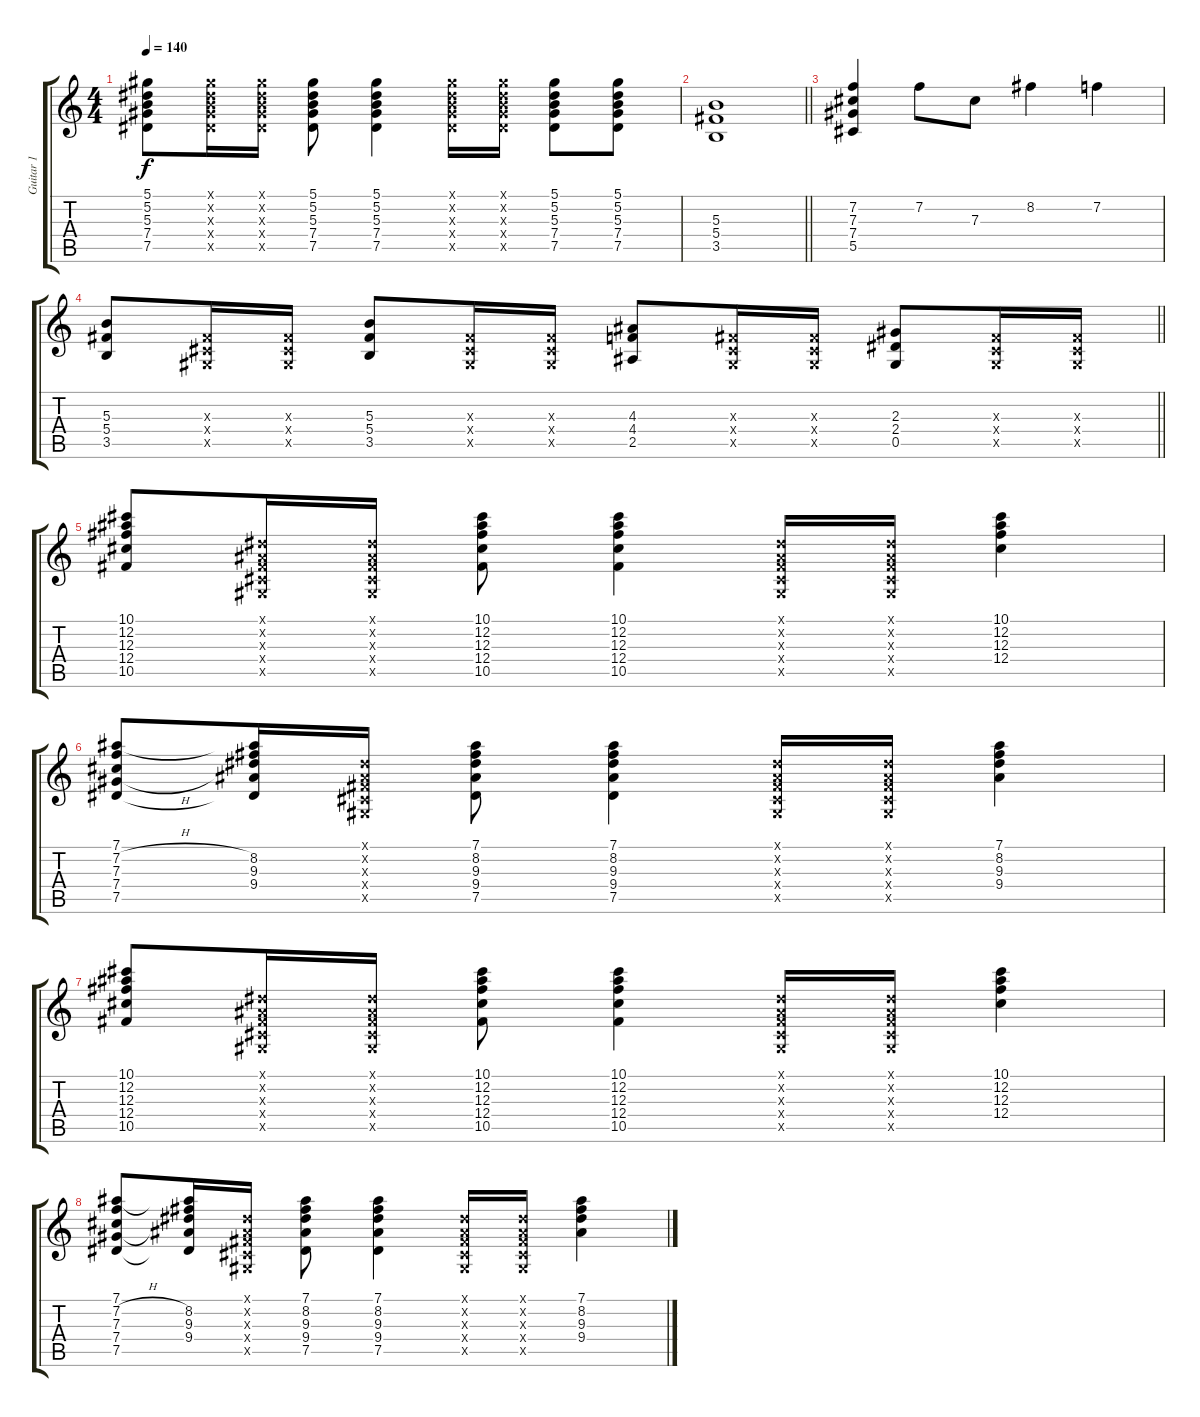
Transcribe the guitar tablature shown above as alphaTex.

\track ("Guitar 1" "Guitar 1") {instrument electricguitarclean}
\staff {score tabs}
\tuning (Eb4 Bb3 Gb3 Db3 Ab2 Eb2) {hide}
\ts (4 4)
\tempo 140
\clef g2
\ks c
(5.1 5.2 5.3 7.4 7.5).8{dy f} (5.1{x} 5.2{x} 5.3{x} 7.4{x} 7.5{x}).16 (5.1{x} 5.2{x} 5.3{x} 7.4{x} 7.5{x}).16 (5.1 5.2 5.3 7.4 7.5).8 (5.1 5.2 5.3 7.4 7.5).4 (5.1{x} 5.2{x} 5.3{x} 7.4{x} 7.5{x}).16 (5.1{x} 5.2{x} 5.3{x} 7.4{x} 7.5{x}).16 (5.1 5.2 5.3 7.4 7.5).8 (5.1 5.2 5.3 7.4 7.5).8 |
\barLineRight lightlight
(5.3 5.4 3.5).1 |
(7.2 7.3 7.4 5.5).4 7.2.8 7.3.8 8.2.4 7.2.4 |
\barLineRight lightlight
(5.3 5.4 3.5).8 (0.3{x} 0.4{x} 0.5{x}).16 (0.3{x} 0.4{x} 0.5{x}).16 (5.3 5.4 3.5).8 (0.3{x} 0.4{x} 0.5{x}).16 (0.3{x} 0.4{x} 0.5{x}).16 (4.3 4.4 2.5).8 (0.3{x} 0.4{x} 0.5{x}).16 (0.3{x} 0.4{x} 0.5{x}).16 (2.3 2.4 0.5).8 (0.3{x} 0.4{x} 0.5{x}).16 (0.3{x} 0.4{x} 0.5{x}).16 |
(10.1 12.2 12.3 12.4 10.5).8 (0.1{x} 0.2{x} 0.3{x} 0.4{x} 0.5{x}).16 (0.1{x} 0.2{x} 0.3{x} 0.4{x} 0.5{x}).16 (10.1 12.2 12.3 12.4 10.5).8 (10.1 12.2 12.3 12.4 10.5).4 (0.1{x} 0.2{x} 0.3{x} 0.4{x} 0.5{x}).16 (0.1{x} 0.2{x} 0.3{x} 0.4{x} 0.5{x}).16 (10.1 12.2 12.3 12.4).4 |
(7.1 7.2{h} 7.3 7.4{h} 7.5).8 (7.1{t} 8.2 9.3 9.4 7.5{t}).16 (0.1{x} 0.2{x} 0.3{x} 0.4{x} 0.5{x}).16 (7.1 8.2 9.3 9.4 7.5).8 (7.1 8.2 9.3 9.4 7.5).4 (0.1{x} 0.2{x} 0.3{x} 0.4{x} 0.5{x}).16 (0.1{x} 0.2{x} 0.3{x} 0.4{x} 0.5{x}).16 (7.1 8.2 9.3 9.4).4 |
(10.1 12.2 12.3 12.4 10.5).8 (0.1{x} 0.2{x} 0.3{x} 0.4{x} 0.5{x}).16 (0.1{x} 0.2{x} 0.3{x} 0.4{x} 0.5{x}).16 (10.1 12.2 12.3 12.4 10.5).8 (10.1 12.2 12.3 12.4 10.5).4 (0.1{x} 0.2{x} 0.3{x} 0.4{x} 0.5{x}).16 (0.1{x} 0.2{x} 0.3{x} 0.4{x} 0.5{x}).16 (10.1 12.2 12.3 12.4).4 |
(7.1 7.2{h} 7.3 7.4{h} 7.5).8 (7.1{t} 8.2 9.3 9.4 7.5{t}).16 (0.1{x} 0.2{x} 0.3{x} 0.4{x} 0.5{x}).16 (7.1 8.2 9.3 9.4 7.5).8 (7.1 8.2 9.3 9.4 7.5).4 (0.1{x} 0.2{x} 0.3{x} 0.4{x} 0.5{x}).16 (0.1{x} 0.2{x} 0.3{x} 0.4{x} 0.5{x}).16 (7.1 8.2 9.3 9.4).4
